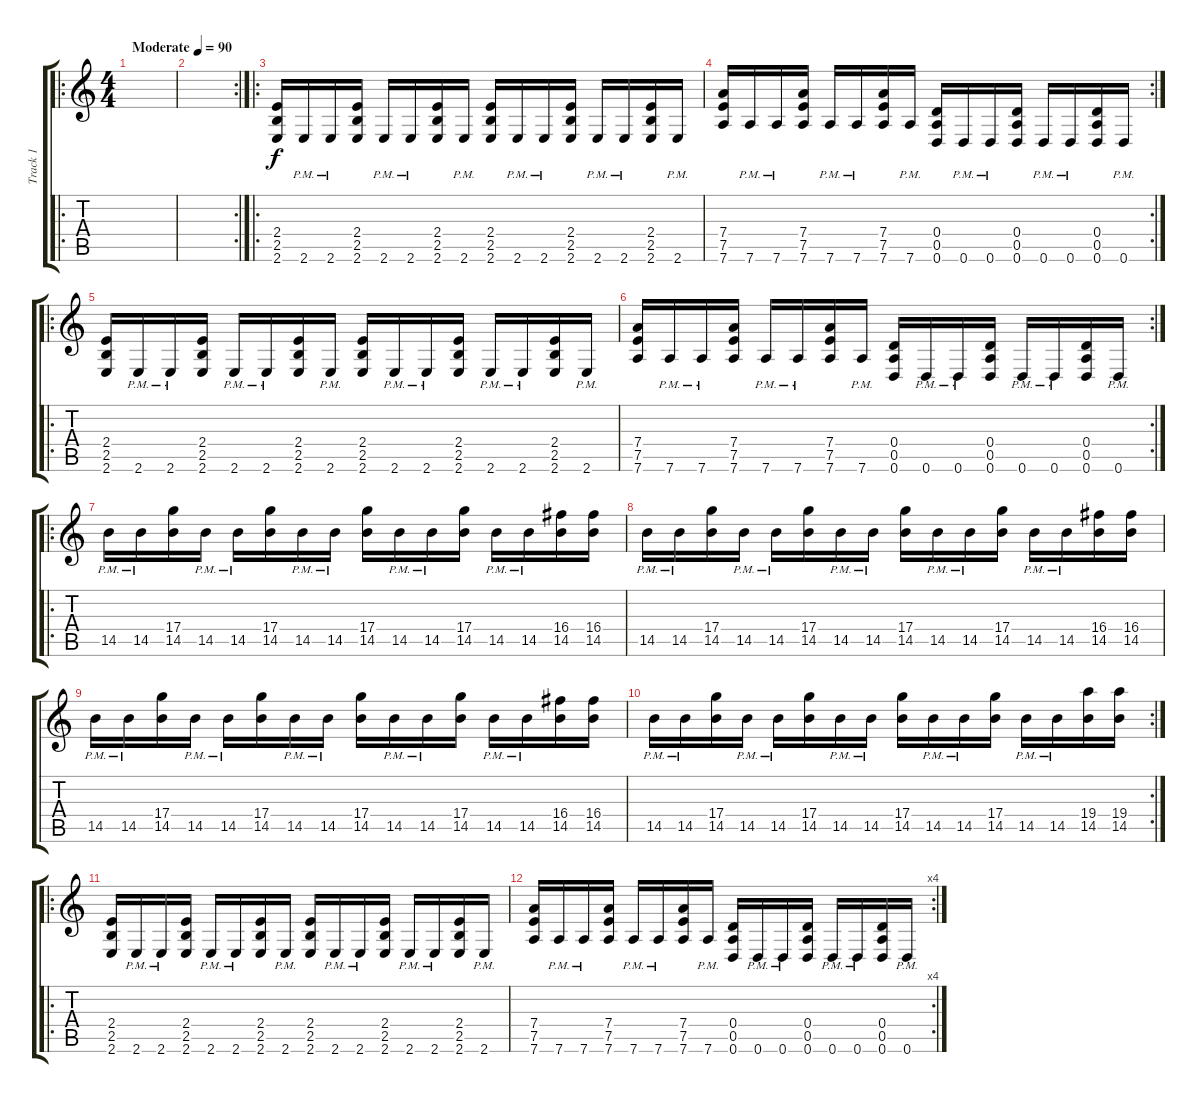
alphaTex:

\track ("Track 1" "Track 1") {instrument distortionguitar}
\staff {score tabs}
\tuning (E4 B3 G3 D3 A2 D2) {hide}
\ro
\ts (4 4)
\tempo (90 "Moderate")
\clef g2
\ks c
|
\rc 2
|
\ro
(2.4 2.5 2.6).16 2.6{pm}.16 2.6{pm}.16 (2.4 2.5 2.6).16 2.6{pm}.16 2.6{pm}.16 (2.4 2.5 2.6).16 2.6{pm}.16 (2.4 2.5 2.6).16 2.6{pm}.16 2.6{pm}.16 (2.4 2.5 2.6).16 2.6{pm}.16 2.6{pm}.16 (2.4 2.5 2.6).16 2.6{pm}.16 |
\rc 2
(7.4 7.5 7.6).16 7.6{pm}.16 7.6{pm}.16 (7.4 7.5 7.6).16 7.6{pm}.16 7.6{pm}.16 (7.4 7.5 7.6).16 7.6{pm}.16 (0.4 0.5 0.6).16 0.6{pm}.16 0.6{pm}.16 (0.4 0.5 0.6).16 0.6{pm}.16 0.6{pm}.16 (0.4 0.5 0.6).16 0.6{pm}.16 |
\ro
(2.4 2.5 2.6).16 2.6{pm}.16 2.6{pm}.16 (2.4 2.5 2.6).16 2.6{pm}.16 2.6{pm}.16 (2.4 2.5 2.6).16 2.6{pm}.16 (2.4 2.5 2.6).16 2.6{pm}.16 2.6{pm}.16 (2.4 2.5 2.6).16 2.6{pm}.16 2.6{pm}.16 (2.4 2.5 2.6).16 2.6{pm}.16 |
\rc 2
(7.4 7.5 7.6).16 7.6{pm}.16 7.6{pm}.16 (7.4 7.5 7.6).16 7.6{pm}.16 7.6{pm}.16 (7.4 7.5 7.6).16 7.6{pm}.16 (0.4 0.5 0.6).16 0.6{pm}.16 0.6{pm}.16 (0.4 0.5 0.6).16 0.6{pm}.16 0.6{pm}.16 (0.4 0.5 0.6).16 0.6{pm}.16 |
\ro
14.5{pm}.16 14.5{pm}.16 (17.4 14.5).16 14.5{pm}.16 14.5{pm}.16 (17.4 14.5).16 14.5{pm}.16 14.5{pm}.16 (17.4 14.5).16 14.5{pm}.16 14.5{pm}.16 (17.4 14.5).16 14.5{pm}.16 14.5{pm}.16 (16.4 14.5).16 (16.4 14.5).16 |
14.5{pm}.16 14.5{pm}.16 (17.4 14.5).16 14.5{pm}.16 14.5{pm}.16 (17.4 14.5).16 14.5{pm}.16 14.5{pm}.16 (17.4 14.5).16 14.5{pm}.16 14.5{pm}.16 (17.4 14.5).16 14.5{pm}.16 14.5{pm}.16 (16.4 14.5).16 (16.4 14.5).16 |
14.5{pm}.16 14.5{pm}.16 (17.4 14.5).16 14.5{pm}.16 14.5{pm}.16 (17.4 14.5).16 14.5{pm}.16 14.5{pm}.16 (17.4 14.5).16 14.5{pm}.16 14.5{pm}.16 (17.4 14.5).16 14.5{pm}.16 14.5{pm}.16 (16.4 14.5).16 (16.4 14.5).16 |
\rc 2
14.5{pm}.16 14.5{pm}.16 (17.4 14.5).16 14.5{pm}.16 14.5{pm}.16 (17.4 14.5).16 14.5{pm}.16 14.5{pm}.16 (17.4 14.5).16 14.5{pm}.16 14.5{pm}.16 (17.4 14.5).16 14.5{pm}.16 14.5{pm}.16 (19.4 14.5).16 (19.4 14.5).16 |
\ro
(2.4 2.5 2.6).16 2.6{pm}.16 2.6{pm}.16 (2.4 2.5 2.6).16 2.6{pm}.16 2.6{pm}.16 (2.4 2.5 2.6).16 2.6{pm}.16 (2.4 2.5 2.6).16 2.6{pm}.16 2.6{pm}.16 (2.4 2.5 2.6).16 2.6{pm}.16 2.6{pm}.16 (2.4 2.5 2.6).16 2.6{pm}.16 |
\rc 4
(7.4 7.5 7.6).16 7.6{pm}.16 7.6{pm}.16 (7.4 7.5 7.6).16 7.6{pm}.16 7.6{pm}.16 (7.4 7.5 7.6).16 7.6{pm}.16 (0.4 0.5 0.6).16 0.6{pm}.16 0.6{pm}.16 (0.4 0.5 0.6).16 0.6{pm}.16 0.6{pm}.16 (0.4 0.5 0.6).16 0.6{pm}.16
